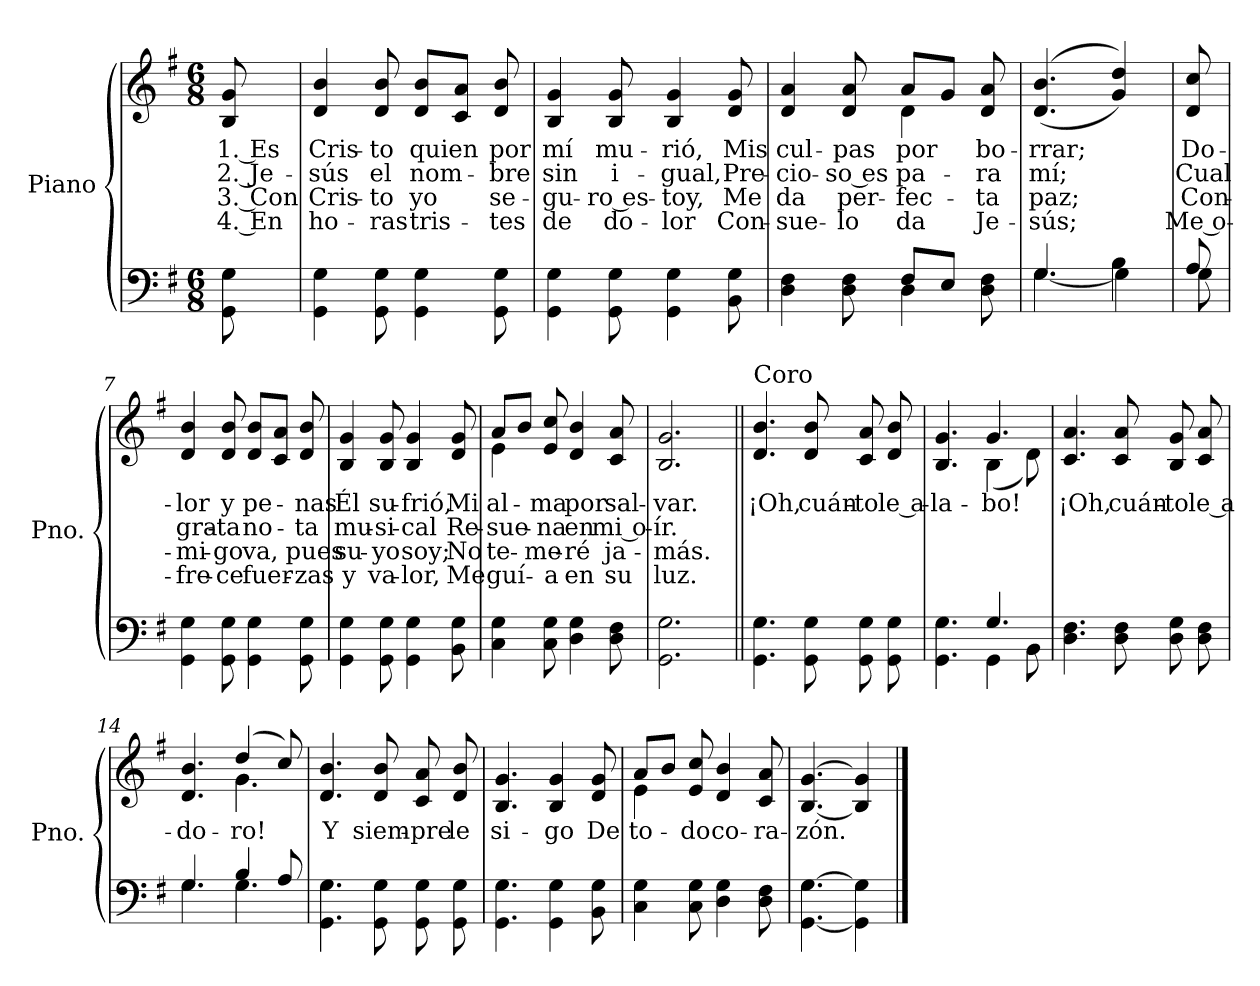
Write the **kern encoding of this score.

**kern	**kern	**text	**text	**text	**text
*part1	*part1	*part1	*part1	*part1	*part1
*staff2	*staff1	*staff1	*staff1	*staff1	*staff1
*I"Piano	*	*	*	*	*
*I'Pno.	*	*	*	*	*
*stria5	*stria5	*	*	*	*
*clefF4	*clefG2	*	*	*	*
*k[f#]	*k[f#]	*	*	*	*
*M6/8	*M6/8	*	*	*	*
=1	=1	=1	=1	=1	=1
!	!	!LO:LY:b	!LO:LY:b	!LO:LY:b	!LO:LY:b
8GG\ 8G\	8B/ 8g/	1. Es	2. Je-	3. Con	4. En
=2	=2	=2	=2	=2	=2
!	!	!LO:LY:b	!LO:LY:b	!LO:LY:b	!LO:LY:b
4GG\ 4G\	4d/ 4b/	Cris-	-sús	Cris-	ho-
!	!	!LO:LY:b	!LO:LY:b	!LO:LY:b	!LO:LY:b
8GG\ 8G\	8d/ 8b/	-to	el	-to	-ras
!	!	!LO:LY:b	!LO:LY:b	!LO:LY:b	!LO:LY:b
4GG\ 4G\	8d/ 8b/L	quien	nom-	yo	tris-
.	8c/ 8a/J	.	.	.	.
!	!	!LO:LY:b	!LO:LY:b	!LO:LY:b	!LO:LY:b
8GG\ 8G\	8d/ 8b/	por	-bre	se-	-tes
=3	=3	=3	=3	=3	=3
!	!	!LO:LY:b	!LO:LY:b	!LO:LY:b	!LO:LY:b
4GG\ 4G\	4B/ 4g/	mí	sin	-gu-	de
!	!	!LO:LY:b	!LO:LY:b	!LO:LY:b	!LO:LY:b
8GG\ 8G\	8B/ 8g/	mu-	i-	-ro es-	do-
!	!	!LO:LY:b	!LO:LY:b	!LO:LY:b	!LO:LY:b
4GG\ 4G\	4B/ 4g/	-rió,	-gual,	-toy,	-lor
!	!	!LO:LY:b	!LO:LY:b	!LO:LY:b	!LO:LY:b
8BB\ 8G\	8d/ 8g/	Mis	Pre-	Me	Con-
=4	=4	=4	=4	=4	=4
*^	*	*	*	*	*
!	!	!	!LO:LY:b	!LO:LY:b	!LO:LY:b	!LO:LY:b
*	*	*^	*	*	*	*
4D\ 4F#\	4.ryy	4d/ 4a/	4.ryy	cul-	-cio-	da	-sue-
!	!	!	!	!LO:LY:b	!LO:LY:b	!LO:LY:b	!LO:LY:b
8D\ 8F#\	.	8d/ 8a/	.	-pas	-so es	per-	-lo
!	!	!	!	!LO:LY:b	!LO:LY:b	!LO:LY:b	!LO:LY:b
8F#/L	4D\	8a/L	4d\	por	pa-	-fec-	da
8E/J	.	8g/J	.	.	.	.	.
!	!	!	!	!LO:LY:b	!LO:LY:b	!LO:LY:b	!LO:LY:b
8D\ 8F#\	8ryy	8d/ 8a/	8ryy	bo-	-ra	-ta	Je-
=5	=5	=5	=5	=5	=5	=5	=5
!	!	!	!	!LO:LY:b	!LO:LY:b	!LO:LY:b	!LO:LY:b
*	*	*v	*v	*	*	*	*
4.G/	[4.G\	(>(4.d/ 4.b/	-rrar;	mí;	paz;	-sús;
4B\	4G\]	4g/ 4dd/))	.	.	.	.
!!LO:LB:g=z
=6	=6	=6	=6	=6	=6	=6
!	!	!	!LO:LY:b	!LO:LY:b	!LO:LY:b	!LO:LY:b
8A/	8G\	8d/ 8cc/	Do-	Cual	Con-	Me o-
=7	=7	=7	=7	=7	=7	=7
!	!	!	!LO:LY:b	!LO:LY:b	!LO:LY:b	!LO:LY:b
*v	*v	*	*	*	*	*
4GG\ 4G\	4d/ 4b/	-lor	gra-	-mi-	-fre-
!	!	!LO:LY:b	!LO:LY:b	!LO:LY:b	!LO:LY:b
8GG\ 8G\	8d/ 8b/	y	-ta	-go	-ce
!	!	!LO:LY:b	!LO:LY:b	!LO:LY:b	!LO:LY:b
4GG\ 4G\	8d/ 8b/L	pe-	no-	va,	fuer-
.	8c/ 8a/J	.	.	.	.
!	!	!LO:LY:b	!LO:LY:b	!LO:LY:b	!LO:LY:b
8GG\ 8G\	8d/ 8b/	-nas	-ta	pues	-zas
=8	=8	=8	=8	=8	=8
!	!	!LO:LY:b	!LO:LY:b	!LO:LY:b	!LO:LY:b
4GG\ 4G\	4B/ 4g/	Él	mu-	su-	y
!	!	!LO:LY:b	!LO:LY:b	!LO:LY:b	!LO:LY:b
8GG\ 8G\	8B/ 8g/	su-	-si-	-yo	va-
!	!	!LO:LY:b	!LO:LY:b	!LO:LY:b	!LO:LY:b
4GG\ 4G\	4B/ 4g/	-frió,	-cal	soy;	-lor,
!	!	!LO:LY:b	!LO:LY:b	!LO:LY:b	!LO:LY:b
8BB\ 8G\	8d/ 8g/	Mi	Re-	No	Me
=9	=9	=9	=9	=9	=9
!	!	!LO:LY:b	!LO:LY:b	!LO:LY:b	!LO:LY:b
*	*^	*	*	*	*
4C\ 4G\	8a/L	4e\	al-	-sue-	te-	guí-
.	8b/J	.	.	.	.	.
!	!	!	!LO:LY:b	!LO:LY:b	!LO:LY:b	!LO:LY:b
8C\ 8G\	8e/ 8cc/	2ryy	-ma	-na	-me-	-a
!	!	!	!LO:LY:b	!LO:LY:b	!LO:LY:b	!LO:LY:b
4D\ 4G\	4d/ 4b/	.	por	en	-ré	en
!	!	!	!LO:LY:b	!LO:LY:b	!LO:LY:b	!LO:LY:b
8D\ 8F#\	8c/ 8a/	.	sal-	mi o-	ja-	su
*	*v	*v	*	*	*	*
=10	=10	=10	=10	=10	=10
!	!	!LO:LY:b	!LO:LY:b	!LO:LY:b	!LO:LY:b
2.GG\ 2.G\	2.B/ 2.g/	-var.	ír.	-más.	luz.
!!LO:LB:g=z
=11||	=11||	=11||	=11||	=11||	=11||
!	!LO:TX:a:t=Coro	!	!	!	!
!	!	!LO:LY:b	!	!	!
4.GG\ 4.G\	4.d/ 4.b/	¡Oh,	.	.	.
!	!	!LO:LY:b	!	!	!
8GG\ 8G\	8d/ 8b/	cuán-	.	.	.
!	!	!LO:LY:b	!	!	!
8GG\ 8G\	8c/ 8a/	-to	.	.	.
!	!	!LO:LY:b	!	!	!
8GG\ 8G\	8d/ 8b/	le a-	.	.	.
=12	=12	=12	=12	=12	=12
*^	*	*	*	*	*
!	!	!	!LO:LY:b	!	!	!
*	*	*^	*	*	*	*
4.GG\ 4.G\	4.ryy	4.B/ 4.g/	4.ryy	-la-	.	.	.
!	!	!	!	!LO:LY:b	!	!	!
4.G/	4GG\	4.g/	(4B\	-bo!	.	.	.
.	8BB\	.	8d\)	.	.	.	.
=13	=13	=13	=13	=13	=13	=13	=13
!	!	!	!	!LO:LY:b	!	!	!
*v	*v	*	*	*	*	*	*
*	*v	*v	*	*	*	*
4.D\ 4.F#\	4.c/ 4.a/	¡Oh,	.	.	.
!	!	!LO:LY:b	!	!	!
8D\ 8F#\	8c/ 8a/	cuán-	.	.	.
!	!	!LO:LY:b	!	!	!
8D\ 8G\	8B/ 8g/	-to	.	.	.
!	!	!LO:LY:b	!	!	!
8D\ 8F#\	8c/ 8a/	le a-	.	.	.
=14	=14	=14	=14	=14	=14
*^	*	*	*	*	*
!	!	!	!LO:LY:b	!	!	!
*	*	*^	*	*	*	*
4.G/	4.G\	4.d/ 4.b/	4.ryy	-do-	.	.	.
!	!	!	!	!LO:LY:b	!	!	!
4B/	4.G\	(4dd/	4.g\	-ro!	.	.	.
8A/	.	8cc/)	.	.	.	.	.
*v	*v	*	*	*	*	*	*
*	*v	*v	*	*	*	*
!!LO:LB:g=z
=15	=15	=15	=15	=15	=15
!	!	!LO:LY:b	!	!	!
4.GG\ 4.G\	4.d/ 4.b/	Y	.	.	.
!	!	!LO:LY:b	!	!	!
8GG\ 8G\	8d/ 8b/	siem-	.	.	.
!	!	!LO:LY:b	!	!	!
8GG\ 8G\	8c/ 8a/	-pre	.	.	.
!	!	!LO:LY:b	!	!	!
8GG\ 8G\	8d/ 8b/	le	.	.	.
=16	=16	=16	=16	=16	=16
!	!	!LO:LY:b	!	!	!
4.GG\ 4.G\	4.B/ 4.g/	si-	.	.	.
!	!	!LO:LY:b	!	!	!
4GG\ 4G\	4B/ 4g/	-go	.	.	.
!	!	!LO:LY:b	!	!	!
8BB\ 8G\	8d/ 8g/	De	.	.	.
=17	=17	=17	=17	=17	=17
!	!	!LO:LY:b	!	!	!
*	*^	*	*	*	*
4C\ 4G\	8a/L	4e\	to-	.	.	.
.	8b/J	.	.	.	.	.
!	!	!	!LO:LY:b	!	!	!
8C\ 8G\	8e/ 8cc/	2ryy	-do	.	.	.
!	!	!	!LO:LY:b	!	!	!
4D\ 4G\	4d/ 4b/	.	co-	.	.	.
!	!	!	!LO:LY:b	!	!	!
8D\ 8F#\	8c/ 8a/	.	-ra-	.	.	.
*	*v	*v	*	*	*	*
=18	=18	=18	=18	=18	=18
!	!	!LO:LY:b	!	!	!
[4.GG\ [4.G\	[4.B/ [4.g/	-zón.	.	.	.
4GG\] 4G\]	4B/] 4g/]	.	.	.	.
==	==	==	==	==	==
*-	*-	*-	*-	*-	*-
